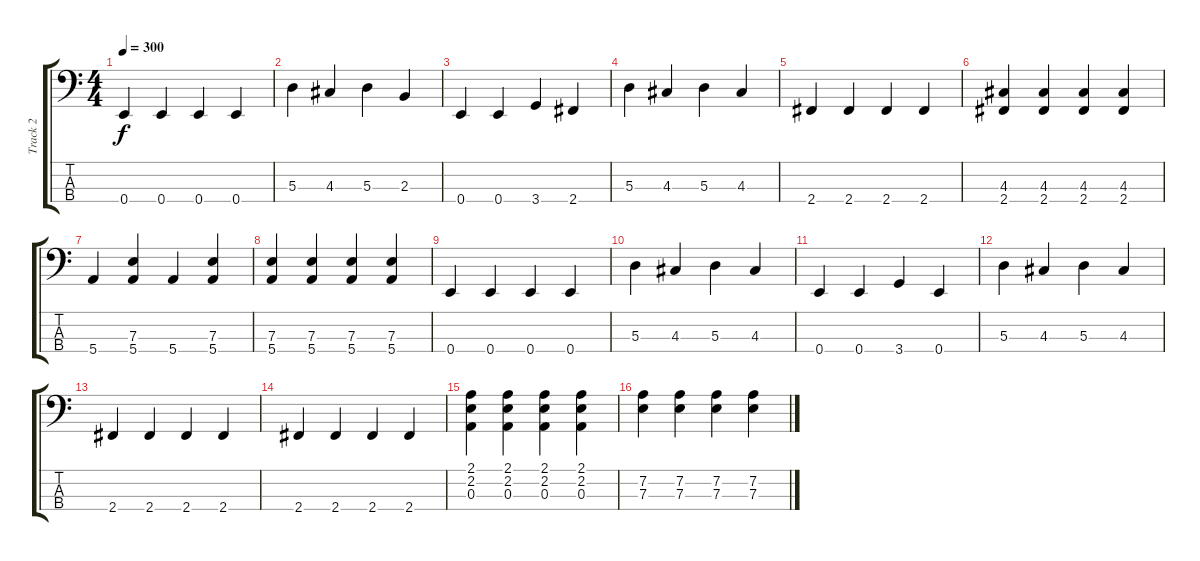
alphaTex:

\track ("Track 2" "Track 2") {instrument acousticguitarnylon}
\staff {score tabs}
\tuning (G2 D2 A1 E1) {hide}
\ts (4 4)
\tempo 300
\clef f4
\ks c
0.4.4{dy f} 0.4.4 0.4.4 0.4.4 |
5.3.4 4.3.4 5.3.4 2.3.4 |
0.4.4 0.4.4 3.4.4 2.4.4 |
5.3.4 4.3.4 5.3.4 4.3.4 |
2.4.4 2.4.4 2.4.4 2.4.4 |
(4.3 2.4).4 (4.3 2.4).4 (4.3 2.4).4 (4.3 2.4).4 |
5.4.4 (7.3 5.4).4 5.4.4 (7.3 5.4).4 |
(7.3 5.4).4 (7.3 5.4).4 (7.3 5.4).4 (7.3 5.4).4 |
0.4.4 0.4.4 0.4.4 0.4.4 |
5.3.4 4.3.4 5.3.4 4.3.4 |
0.4.4 0.4.4 3.4.4 0.4.4 |
5.3.4 4.3.4 5.3.4 4.3.4 |
2.4.4 2.4.4 2.4.4 2.4.4 |
2.4.4 2.4.4 2.4.4 2.4.4 |
(2.1 2.2 0.3).4 (2.1 2.2 0.3).4 (2.1 2.2 0.3).4 (2.1 2.2 0.3).4 |
(7.2 7.3).4 (7.2 7.3).4 (7.2 7.3).4 (7.2 7.3).4
